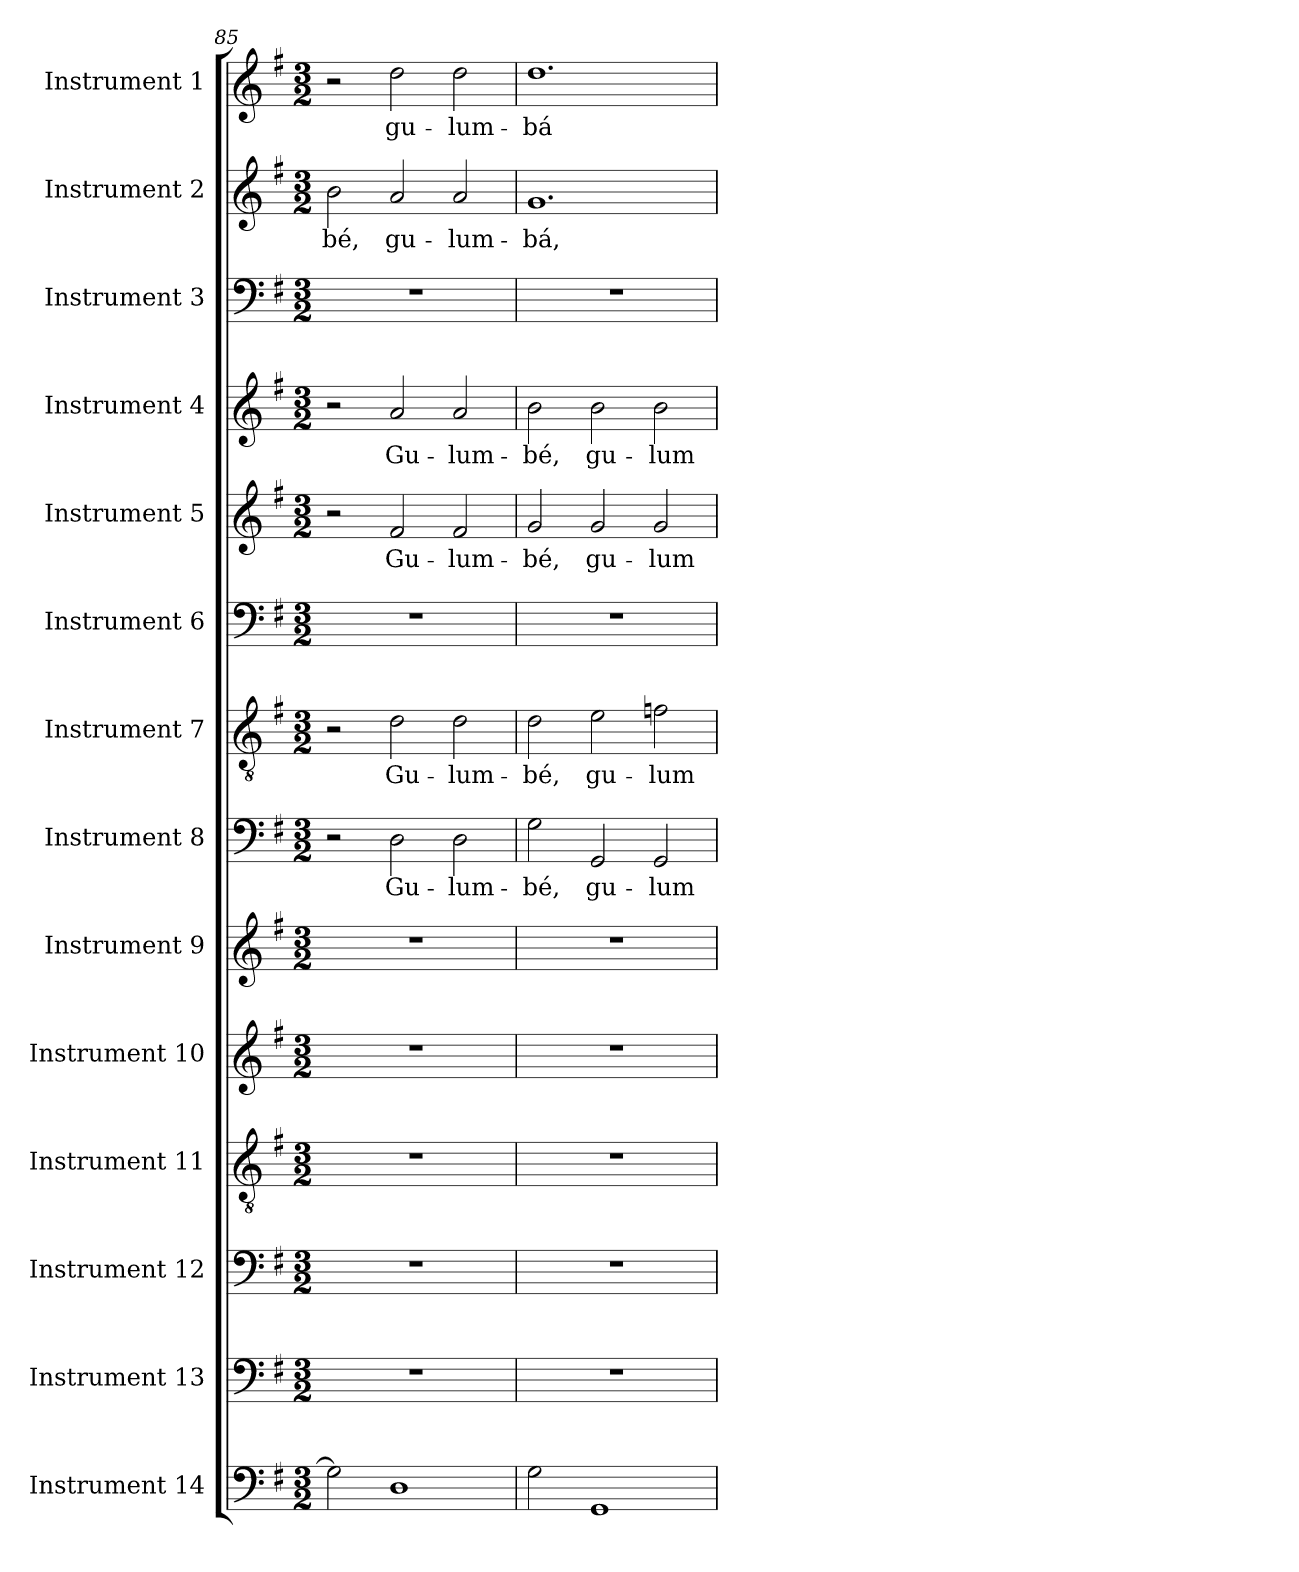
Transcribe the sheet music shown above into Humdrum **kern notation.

**kern	**kern	**kern	**kern	**kern	**kern	**kern	**text	**kern	**text	**kern	**kern	**text	**kern	**text	**kern	**kern	**text	**kern	**text
*part14	*part13	*part12	*part11	*part10	*part9	*part8	*part8	*part7	*part7	*part6	*part5	*part5	*part4	*part4	*part3	*part2	*part2	*part1	*part1
*staff14	*staff13	*staff12	*staff11	*staff10	*staff9	*staff8	*staff8	*staff7	*staff7	*staff6	*staff5	*staff5	*staff4	*staff4	*staff3	*staff2	*staff2	*staff1	*staff1
*I"Instrument 14	*I"Instrument 13	*I"Instrument 12	*I"Instrument 11	*I"Instrument 10	*I"Instrument 9	*I"Instrument 8	*	*I"Instrument 7	*	*I"Instrument 6	*I"Instrument 5	*	*I"Instrument 4	*	*I"Instrument 3	*I"Instrument 2	*	*I"Instrument 1	*
*clefF4	*clefF4	*clefF4	*clefGv2	*clefG2	*clefG2	*clefF4	*	*clefGv2	*	*clefF4	*clefG2	*	*clefG2	*	*clefF4	*clefG2	*	*clefG2	*
*k[f#]	*k[f#]	*k[f#]	*k[f#]	*k[f#]	*k[f#]	*k[f#]	*	*k[f#]	*	*k[f#]	*k[f#]	*	*k[f#]	*	*k[f#]	*k[f#]	*	*k[f#]	*
*G:	*G:	*G:	*G:	*G:	*G:	*G:	*	*G:	*	*G:	*G:	*	*G:	*	*G:	*G:	*	*G:	*
*M3/2	*M3/2	*M3/2	*M3/2	*M3/2	*M3/2	*M3/2	*	*M3/2	*	*M3/2	*M3/2	*	*M3/2	*	*M3/2	*M3/2	*	*M3/2	*
=85	=85	=85	=85	=85	=85	=85	=85	=85	=85	=85	=85	=85	=85	=85	=85	=85	=85	=85	=85
!	!	!	!	!	!	!	!	!	!	!	!	!	!	!	!	!	!LO:LY:b:rj	!	!
2G\]	1.r	1.r	1.r	1.r	1.r	2r	.	2r	.	1.r	2r	.	2r	.	1.r	2b\	-bé,	2r	.
!	!	!	!	!	!	!	!LO:LY:b:rj	!	!LO:LY:b:rj	!	!	!LO:LY:b:rj	!	!LO:LY:b:rj	!	!	!LO:LY:b:rj	!	!LO:LY:b:cj
1D	.	.	.	.	.	2D\	Gu-	2d\	Gu-	.	2f#/	Gu-	2a/	Gu-	.	2a/	gu-	2dd\	gu-
!	!	!	!	!	!	!	!LO:LY:b:rj	!	!LO:LY:b:rj	!	!	!LO:LY:b:rj	!	!LO:LY:b:rj	!	!	!LO:LY:b:rj	!	!LO:LY:b:cj
.	.	.	.	.	.	2D\	-lum-	2d\	-lum-	.	2f#/	-lum-	2a/	-lum-	.	2a/	-lum-	2dd\	-lum-
=86	=86	=86	=86	=86	=86	=86	=86	=86	=86	=86	=86	=86	=86	=86	=86	=86	=86	=86	=86
!	!	!	!	!	!	!	!LO:LY:b:rj	!	!LO:LY:b:rj	!	!	!LO:LY:b:rj	!	!LO:LY:b:rj	!	!	!LO:LY:b:rj	!	!LO:LY:b:cj
2G\	1.r	1.r	1.r	1.r	1.r	2G\	-bé,	2d\	-bé,	1.r	2g/	-bé,	2b\	-bé,	1.r	1.g	-bá,	1.dd	-bá
!	!	!	!	!	!	!	!LO:LY:b:rj	!	!LO:LY:b:rj	!	!	!LO:LY:b:rj	!	!LO:LY:b:rj	!	!	!	!	!
1GG	.	.	.	.	.	2GG/	gu-	2e\	gu-	.	2g/	gu-	2b\	gu-	.	.	.	.	.
!	!	!	!	!	!	!	!LO:LY:b:rj	!	!LO:LY:b:rj	!	!	!LO:LY:b:rj	!	!LO:LY:b:rj	!	!	!	!	!
.	.	.	.	.	.	2GG/	-lum-	2fn\	-lum-	.	2g/	-lum-	2b\	-lum-	.	.	.	.	.
=	=	=	=	=	=	=	=	=	=	=	=	=	=	=	=	=	=	=	=
*-	*-	*-	*-	*-	*-	*-	*-	*-	*-	*-	*-	*-	*-	*-	*-	*-	*-	*-	*-
